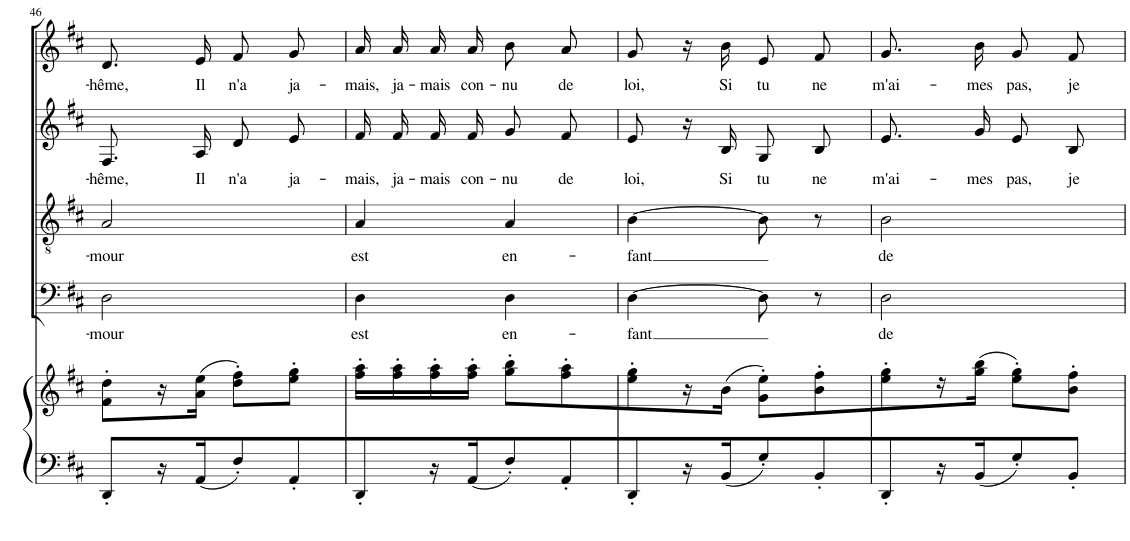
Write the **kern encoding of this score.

**kern	**kern	**kern	**text	**kern	**text	**kern	**text	**kern	**text
*part5	*part5	*part4	*part4	*part3	*part3	*part2	*part2	*part1	*part1
*staff6	*staff5	*staff4	*staff4	*staff3	*staff3	*staff2	*staff2	*staff1	*staff1
*I"Piano	*	*I"BASSES Hommes  du peuple	*	*I"TENORS Jeunes gens	*	*I"ALTI Cigarières	*	*I"SOPRANI Cigarières	*
*I'Pno	*	*	*	*	*	*	*	*	*
!!LO:PB:g=z
*clefF4	*clefG2	*clefF4	*	*clefGv2	*	*clefG2	*	*clefG2	*
*k[f#c#]	*k[f#c#]	*k[f#c#]	*	*k[f#c#]	*	*k[f#c#]	*	*k[f#c#]	*
*M2/4	*M2/4	*M2/4	*	*M2/4	*	*M2/4	*	*M2/4	*
=46	=46	=46	=46	=46	=46	=46	=46	=46	=46
!	!	!	!LO:LY:b	!	!LO:LY:b	!	!LO:LY:b	!	!LO:LY:b
8DD'/L	8f#\' 8dd\'L	2D\	-mour	2A/	-mour	8.F#/L	-hême,	8.d/L	-hême,
16r	16r	.	.	.	.	.	.	.	.
!	!	!	!	!	!	!	!LO:LY:b	!	!LO:LY:b
16AA/J	(16a\ 16ee\JJ	.	.	.	.	16A/Jk	Il	16e/Jk	Il
!	!	!	!	!	!	!	!LO:LY:b	!	!LO:LY:b
8F#'/	8dd\' 8ff#\'L)	.	.	.	.	8d/L	n'a	8f#/L	n'a
!	!	!	!	!	!	!	!LO:LY:b	!	!LO:LY:b
8AA'/	8ee\' 8gg\'J	.	.	.	.	8e/J	ja-	8g/J	ja-
=47	=47	=47	=47	=47	=47	=47	=47	=47	=47
!	!	!	!LO:LY:b	!	!LO:LY:b	!	!LO:LY:b	!	!LO:LY:b
8DD'/	16ff#\' 16aa\'LL	4D\	est	4A/	est	16f#/LL	-mais,	16a/LL	-mais,
!	!	!	!	!	!	!	!LO:LY:b	!	!LO:LY:b
.	16ff#\' 16aa\'	.	.	.	.	16f#/J	ja-	16a/J	ja-
!	!	!	!	!	!	!	!LO:LY:b	!	!LO:LY:b
16r	16ff#\' 16aa\'	.	.	.	.	16f#/L	-mais	16a/L	-mais
!	!	!	!	!	!	!	!LO:LY:b	!	!LO:LY:b
16AA/J	16ff#\' 16aa\'JJ	.	.	.	.	16f#/JJ	con-	16a/JJ	con-
!	!	!	!LO:LY:b	!	!LO:LY:b	!	!LO:LY:b	!	!LO:LY:b
8F#'/	8gg\' 8bb\'L	4D\	en-	4A/	en-	8g/L	-nu	8b/L	-nu
!	!	!	!	!	!	!	!LO:LY:b	!	!LO:LY:b
8AA'/	8ff#\' 8aa\'	.	.	.	.	8f#/J	de	8a/J	de
=48	=48	=48	=48	=48	=48	=48	=48	=48	=48
!	!	!	!LO:LY:b	!	!LO:LY:b	!	!LO:LY:b	!	!LO:LY:b
8DD'/	8ee\' 8gg\'	[4D\	-fant	[4B\	-fant	8e/	loi,	8g/	loi,
16r	16r	.	.	.	.	16r	.	16r	.
!	!	!	!	!	!	!	!LO:LY:b	!	!LO:LY:b
16BB/J	(16b\JJ	.	.	.	.	16B/	Si	16b\	Si
!	!	!	!	!	!	!	!LO:LY:b	!	!LO:LY:b
8G'/	8g\' 8ee\'L)	8D\]	.	8B\]	.	8G/L	tu	8e/L	tu
!	!	!	!	!	!	!	!LO:LY:b	!	!LO:LY:b
8BB'/	8b\' 8ff#\'	8r	.	8r	.	8B/J	ne	8f#/J	ne
=49	=49	=49	=49	=49	=49	=49	=49	=49	=49
!	!	!	!LO:LY:b	!	!LO:LY:b	!	!LO:LY:b	!	!LO:LY:b
8DD'/	8ee\' 8gg\'	2D\	de	2B\	de	8.e/L	m'ai-	8.g/L	m'ai-
16r	16r	.	.	.	.	.	.	.	.
!	!	!	!	!	!	!	!LO:LY:b	!	!LO:LY:b
16BB/J	(16gg\ 16bb\JJ	.	.	.	.	16g/Jk	-mes	16b/Jk	-mes
!	!	!	!	!	!	!	!LO:LY:b	!	!LO:LY:b
8G'/	8ee\' 8gg\'L)	.	.	.	.	8e/L	pas,	8g/L	pas,
!	!	!	!	!	!	!	!LO:LY:b	!	!LO:LY:b
8BB'/J	8b\' 8ff#\'J	.	.	.	.	8B/J	je	8f#/J	je
=	=	=	=	=	=	=	=	=	=
*-	*-	*-	*-	*-	*-	*-	*-	*-	*-
